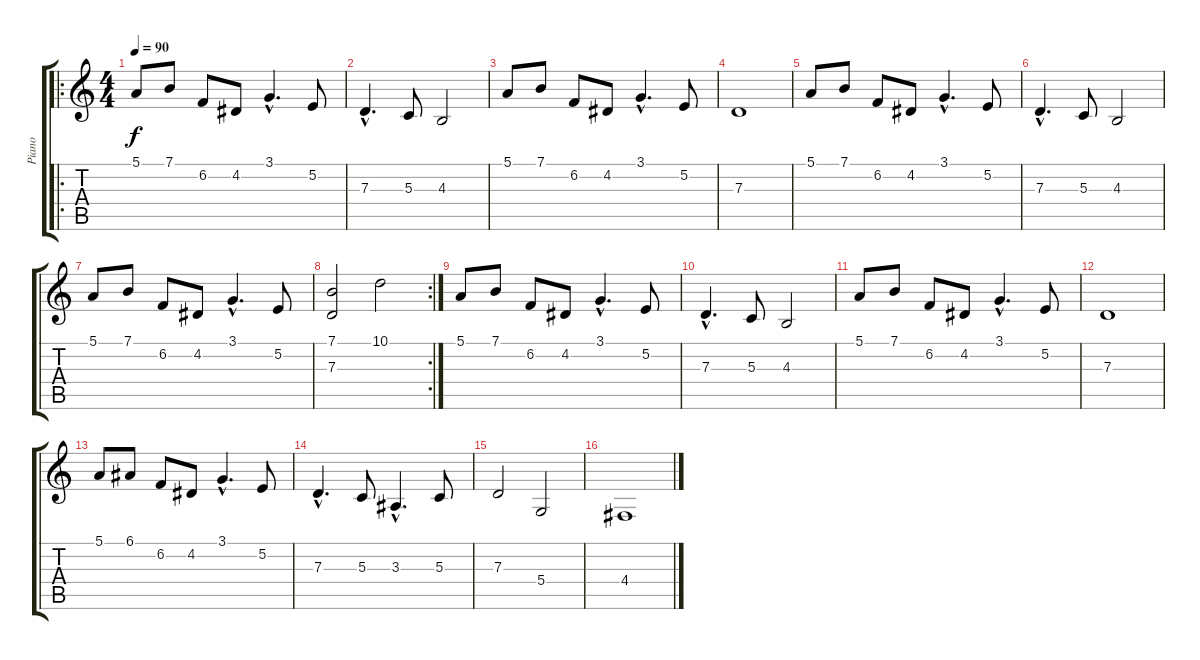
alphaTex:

\track ("Piano" "Piano") {instrument acousticgrandpiano}
\staff {score tabs}
\tuning (E4 B3 G3 D3 A2 E2) {hide}
\ro
\ts (4 4)
\tempo 90
\clef g2
\ks c
5.1.8{dy f instrument acousticgrandpiano} 7.1.8 6.2.8 4.2.8 3.1{hac}.4{d} 5.2.8 |
7.3{hac}.4{d} 5.3.8 4.3.2 |
5.1.8 7.1.8 6.2.8 4.2.8 3.1{hac}.4{d} 5.2.8 |
7.3.1 |
5.1.8 7.1.8 6.2.8 4.2.8 3.1{hac}.4{d} 5.2.8 |
7.3{hac}.4{d} 5.3.8 4.3.2 |
5.1.8 7.1.8 6.2.8 4.2.8 3.1{hac}.4{d} 5.2.8 |
\rc 2
(7.1 7.3).2 10.1.2 |
5.1.8 7.1.8 6.2.8 4.2.8 3.1{hac}.4{d} 5.2.8 |
7.3{hac}.4{d} 5.3.8 4.3.2 |
5.1.8 7.1.8 6.2.8 4.2.8 3.1{hac}.4{d} 5.2.8 |
7.3.1 |
5.1.8 6.1.8 6.2.8 4.2.8 3.1{hac}.4{d} 5.2.8 |
7.3{hac}.4{d} 5.3.8 3.3{hac}.4{d} 5.3.8 |
7.3.2 5.4.2 |
4.4.1
